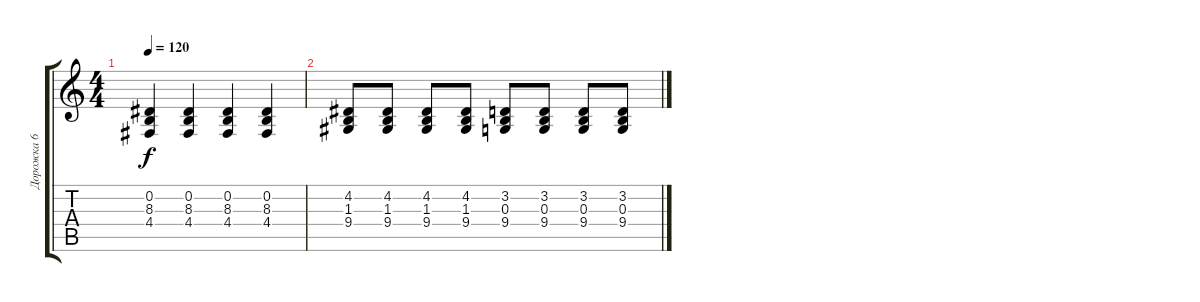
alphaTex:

\track ("Дорожка 6" "Дорожка 6") {instrument musicbox}
\staff {score tabs}
\tuning (E4 B3 G3 D3 A2 E2) {hide}
\ts (4 4)
\tempo 120
\clef g2
\ks c
(0.2 8.3 4.4).4{dy f} (0.2 8.3 4.4).4 (0.2 8.3 4.4).4 (0.2 8.3 4.4).4 |
(4.2 1.3 9.4).8 (4.2 1.3 9.4).8 (4.2 1.3 9.4).8 (4.2 1.3 9.4).8 (3.2 0.3 9.4).8 (3.2 0.3 9.4).8 (3.2 0.3 9.4).8 (3.2 0.3 9.4).8
